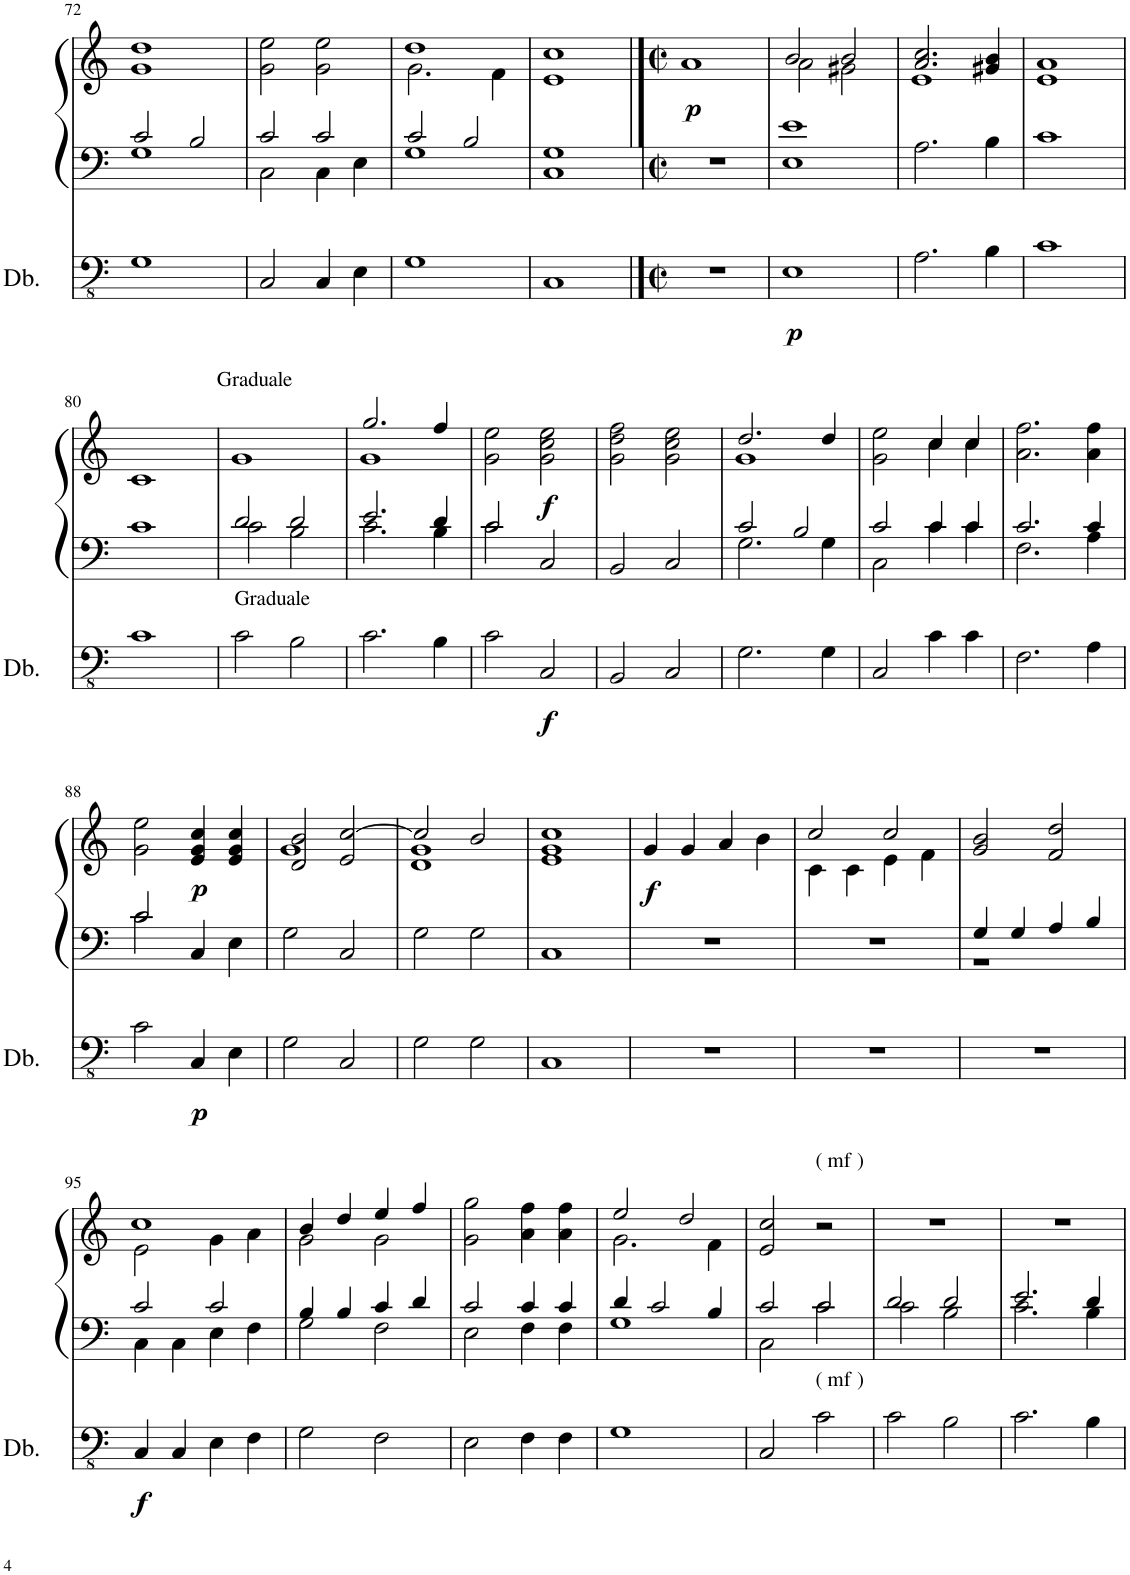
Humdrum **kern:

**kern	**dynam	**kern	**kern	**dynam
*part2	*part2	*part1	*part1	*part1
*staff3	*staff3	*staff2	*staff1	*staff1/2
*I"Double Bass	*	*I"[Organ [manuals]] (a)	*	*
*I'Db.	*	*	*	*
!!LO:PB:g=z
*clefFv4	*	*clefF4	*clefG2	*
*Trd7c12	*	*	*	*
*k[]	*	*k[]	*k[]	*
*M4/4	*	*M4/4	*M4/4	*
=72	=72	=72	=72	=72
*	*	*^	*	*
1GG	.	2c/	1G	1g 1dd	.
.	.	2B/	.	.	.
=73	=73	=73	=73	=73	=73
2CC/	.	2c/	2C\	2g\ 2ee\	.
4CC/	.	2c/	4C\	2g\ 2ee\	.
4EE\	.	.	4E\	.	.
=74	=74	=74	=74	=74	=74
*	*	*	*	*^	*
1GG	.	2c/	1G	1dd	2.g\	.
.	.	2B/	.	.	.	.
.	.	.	.	.	4f\	.
*	*	*v	*v	*	*	*
*	*	*	*v	*v	*
=75	=75	=75	=75	=75
1CC	.	1C 1G	1e 1cc	.
==76	==76	==76	==76	==76
*M2/2	*	*M2/2	*M2/2	*
*met(c|)	*	*met(c|)	*met(c|)	*
!	!	!	!	!LO:DY:b
1r	.	1r	1a	p
=77	=77	=77	=77	=77
*	*	*	*^	*
!	!LO:DY:b	!	!	!	!
1EE	p	1E 1e	2b/	2a\	.
.	.	.	2b/	2g#X\	.
=78	=78	=78	=78	=78	=78
2.AA\	.	2.A\	2.a/ 2.cc/	1e	.
4BB\	.	4B\	4g#X/ 4b/	.	.
*	*	*	*v	*v	*
=79	=79	=79	=79	=79
1C	.	1c	1e 1a	.
!!LO:LB:g=z
=80	=80	=80	=80	=80
1C	.	1c	1c	.
!	!	!	!LO:TX:a:t=Graduale	!
=81	=81	=81	=81	=81
*	*	*^	*	*
!LO:TX:a:t=Graduale	!	!	!	!	!
2C\	.	2d/	2c\	1g	.
2BB\	.	2d/	2B\	.	.
=82	=82	=82	=82	=82	=82
*	*	*	*	*^	*
2.C\	.	2.e/	2.c\	2.gg/	1g	.
4BB\	.	4d/	4B\	4ff/	.	.
*	*	*	*	*v	*v	*
=83	=83	=83	=83	=83	=83
2C\	.	2c/	2c\	2g\ 2ee\	.
!	!LO:DY:b	!	!	!	!LO:DY:b
2CC/	f	2C/	2ryy	2g\ 2cc\ 2ee\	f
*	*	*v	*v	*	*
=84	=84	=84	=84	=84
2BBB/	.	2BB/	2g\ 2dd\ 2ff\	.
2CC/	.	2C/	2g\ 2cc\ 2ee\	.
=85	=85	=85	=85	=85
*	*	*^	*^	*
2.GG\	.	2c/	2.G\	2.dd/	1g	.
.	.	2B/	.	.	.	.
4GG\	.	.	4G\	4dd/	.	.
=86	=86	=86	=86	=86	=86	=86
2CC/	.	2c/	2C\	2g\ 2ee\	2ryy	.
4C\	.	4c/	4c\	4cc/	4cc\	.
4C\	.	4c/	4c\	4cc/	4cc\	.
*	*	*	*	*v	*v	*
=87	=87	=87	=87	=87	=87
2.FF\	.	2.c/	2.F\	2.a\ 2.ff\	.
4AA\	.	4c/	4A\	4a\ 4ff\	.
!!LO:LB:g=z
=88	=88	=88	=88	=88	=88
2C\	.	2c/	2c\	2g\ 2ee\	.
!	!LO:DY:b	!	!	!	!LO:DY:b
4CC/	p	4C/	2ryy	4e/ 4g/ 4cc/	p
4EE\	.	4E\	.	4e/ 4g/ 4cc/	.
*	*	*v	*v	*	*
=89	=89	=89	=89	=89
*	*	*	*^	*
2GG\	.	2G\	2d/ 2b/	1g	.
2CC/	.	2C/	2e/ [2cc/	.	.
=90	=90	=90	=90	=90	=90
2GG\	.	2G\	2cc/]	1d 1g	.
2GG\	.	2G\	2b/	.	.
*	*	*	*v	*v	*
=91	=91	=91	=91	=91
1CC	.	1C	1e 1g 1cc	.
=92	=92	=92	=92	=92
!	!	!	!	!LO:DY:b
1r	.	1r	4g/	f
.	.	.	4g/	.
.	.	.	4a/	.
.	.	.	4b\	.
=93	=93	=93	=93	=93
*	*	*	*^	*
1r	.	1r	2cc/	4c\	.
.	.	.	.	4c\	.
.	.	.	2cc/	4e\	.
.	.	.	.	4f\	.
*	*	*	*v	*v	*
=94	=94	=94	=94	=94
*	*	*^	*	*
1r	.	4G/	1r	2g/ 2b/	.
.	.	4G/	.	.	.
.	.	4A/	.	2f/ 2dd/	.
.	.	4B/	.	.	.
!!LO:LB:g=z
=95	=95	=95	=95	=95	=95
*	*	*	*	*^	*
!	!LO:DY:b	!	!	!	!	!
4CC/	f	2c/	4C\	1cc	2e\	.
4CC/	.	.	4C\	.	.	.
4EE\	.	2c/	4E\	.	4g\	.
4FF\	.	.	4F\	.	4a\	.
=96	=96	=96	=96	=96	=96	=96
2GG\	.	4B/	2G\	4b/	2g\	.
.	.	4B/	.	4dd/	.	.
2FF\	.	4c/	2F\	4ee/	2g\	.
.	.	4d/	.	4ff/	.	.
*	*	*	*	*v	*v	*
=97	=97	=97	=97	=97	=97
2EE\	.	2c/	2E\	2g\ 2gg\	.
4FF\	.	4c/	4F\	4a\ 4ff\	.
4FF\	.	4c/	4F\	4a\ 4ff\	.
=98	=98	=98	=98	=98	=98
*	*	*	*	*^	*
1GG	.	4d/	1G	2ee/	2.g\	.
.	.	2c/	.	.	.	.
.	.	.	.	2dd/	.	.
.	.	4B/	.	.	4f\	.
*	*	*	*	*v	*v	*
=99	=99	=99	=99	=99	=99
2CC/	.	2c/	2C\	2e/ 2cc/	.
!	!	!	!	!LO:TX:a:t=( mf )	!
!LO:TX:a:t=( mf )	!	!	!	!	!
2C\	.	2c/	2c\	2r	.
=100	=100	=100	=100	=100	=100
2C\	.	2d/	2c\	1r	.
2BB\	.	2d/	2B\	.	.
=101	=101	=101	=101	=101	=101
2.C\	.	2.e/	2.c\	1r	.
4BB\	.	4d/	4B\	.	.
*	*	*v	*v	*	*
=	=	=	=	=
*-	*-	*-	*-	*-
